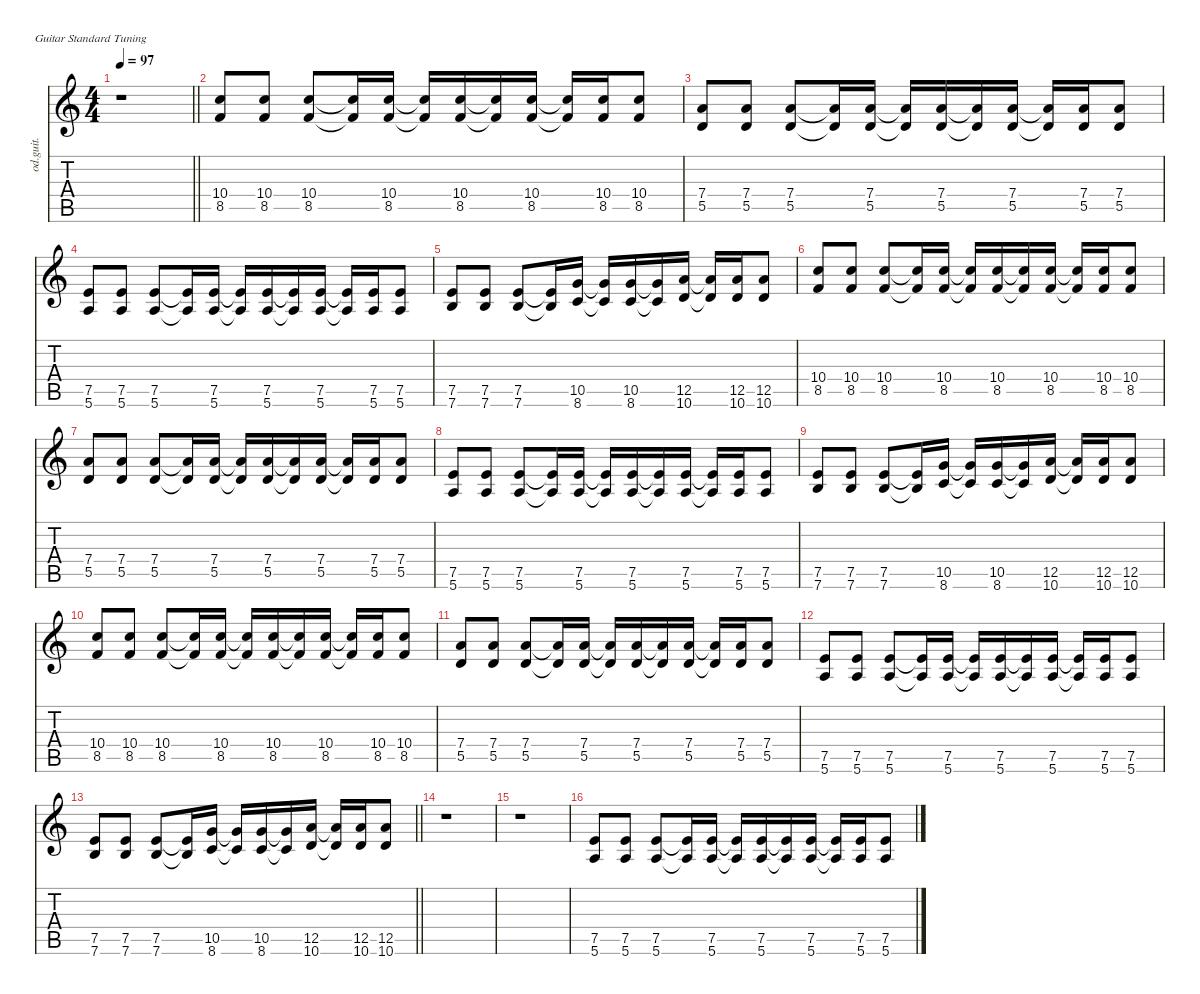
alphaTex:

\defaultSystemsLayout 4
\hideDynamics
\bracketExtendMode nobrackets
\track ("Overdriven Guitar" "od.guit.") {instrument overdrivenguitar}
\staff {score tabs}
\tuning (E4 B3 G3 D3 A2 E2)
\ts (4 4)
\tempo 97
\clef g2
\barLineRight lightlight
\ks c
r.1{dy mf beam Down} |
(8.5 10.4).8{beam Up} (8.5 10.4).8{beam Up} (8.5 10.4).8{beam Up} (8.5{t} 10.4{t}).16{beam Up} (8.5 10.4).16{beam Up} (10.4{t} 8.5{t}).16{beam Up} (8.5 10.4).16{beam Up} (10.4{t} 8.5{t}).16{beam Up} (8.5 10.4).16{beam Up} (10.4{t} 8.5{t}).16{beam Up} (8.5 10.4).16{beam Up} (8.5 10.4).8{beam Up} |
(5.5 7.4).8{beam Up} (5.5 7.4).8{beam Up} (5.5 7.4).8{beam Up} (5.5{t} 7.4{t}).16{beam Up} (5.5 7.4).16{beam Up} (7.4{t} 5.5{t}).16{beam Up} (5.5 7.4).16{beam Up} (7.4{t} 5.5{t}).16{beam Up} (5.5 7.4).16{beam Up} (7.4{t} 5.5{t}).16{beam Up} (5.5 7.4).16{beam Up} (5.5 7.4).8{beam Up} |
(5.6 7.5).8{beam Up} (5.6 7.5).8{beam Up} (5.6 7.5).8{beam Up} (5.6{t} 7.5{t}).16{beam Up} (5.6 7.5).16{beam Up} (5.6{t} 7.5{t}).16{beam Up} (5.6 7.5).16{beam Up} (5.6{t} 7.5{t}).16{beam Up} (5.6 7.5).16{beam Up} (5.6{t} 7.5{t}).16{beam Up} (5.6 7.5).16{beam Up} (5.6 7.5).8{beam Up} |
(7.6 7.5).8{beam Up} (7.6 7.5).8{beam Up} (7.6 7.5).8{beam Up} (7.6{t} 7.5{t}).16{beam Up} (8.6 10.5).16{beam Up} (8.6{t} 10.5{t}).16{beam Up} (8.6 10.5).16{beam Up} (8.6{t} 10.5{t}).16{beam Up} (10.6 12.5).16{beam Up} (10.6{t} 12.5{t}).16{beam Up} (10.6 12.5).16{beam Up} (10.6 12.5).8{beam Up} |
(8.5 10.4).8{beam Up} (8.5 10.4).8{beam Up} (8.5 10.4).8{beam Up} (8.5{t} 10.4{t}).16{beam Up} (8.5 10.4).16{beam Up} (10.4{t} 8.5{t}).16{beam Up} (8.5 10.4).16{beam Up} (10.4{t} 8.5{t}).16{beam Up} (8.5 10.4).16{beam Up} (10.4{t} 8.5{t}).16{beam Up} (8.5 10.4).16{beam Up} (8.5 10.4).8{beam Up} |
(5.5 7.4).8{beam Up} (5.5 7.4).8{beam Up} (5.5 7.4).8{beam Up} (5.5{t} 7.4{t}).16{beam Up} (5.5 7.4).16{beam Up} (7.4{t} 5.5{t}).16{beam Up} (5.5 7.4).16{beam Up} (7.4{t} 5.5{t}).16{beam Up} (5.5 7.4).16{beam Up} (7.4{t} 5.5{t}).16{beam Up} (5.5 7.4).16{beam Up} (5.5 7.4).8{beam Up} |
(5.6 7.5).8{beam Up} (5.6 7.5).8{beam Up} (5.6 7.5).8{beam Up} (5.6{t} 7.5{t}).16{beam Up} (5.6 7.5).16{beam Up} (5.6{t} 7.5{t}).16{beam Up} (5.6 7.5).16{beam Up} (5.6{t} 7.5{t}).16{beam Up} (5.6 7.5).16{beam Up} (5.6{t} 7.5{t}).16{beam Up} (5.6 7.5).16{beam Up} (5.6 7.5).8{beam Up} |
(7.6 7.5).8{beam Up} (7.6 7.5).8{beam Up} (7.6 7.5).8{beam Up} (7.6{t} 7.5{t}).16{beam Up} (8.6 10.5).16{beam Up} (8.6{t} 10.5{t}).16{beam Up} (8.6 10.5).16{beam Up} (8.6{t} 10.5{t}).16{beam Up} (10.6 12.5).16{beam Up} (10.6{t} 12.5{t}).16{beam Up} (10.6 12.5).16{beam Up} (10.6 12.5).8{beam Up} |
(8.5 10.4).8{beam Up} (8.5 10.4).8{beam Up} (8.5 10.4).8{beam Up} (8.5{t} 10.4{t}).16{beam Up} (8.5 10.4).16{beam Up} (10.4{t} 8.5{t}).16{beam Up} (8.5 10.4).16{beam Up} (10.4{t} 8.5{t}).16{beam Up} (8.5 10.4).16{beam Up} (10.4{t} 8.5{t}).16{beam Up} (8.5 10.4).16{beam Up} (8.5 10.4).8{beam Up} |
(5.5 7.4).8{beam Up} (5.5 7.4).8{beam Up} (5.5 7.4).8{beam Up} (5.5{t} 7.4{t}).16{beam Up} (5.5 7.4).16{beam Up} (7.4{t} 5.5{t}).16{beam Up} (5.5 7.4).16{beam Up} (7.4{t} 5.5{t}).16{beam Up} (5.5 7.4).16{beam Up} (7.4{t} 5.5{t}).16{beam Up} (5.5 7.4).16{beam Up} (5.5 7.4).8{beam Up} |
(5.6 7.5).8{beam Up} (5.6 7.5).8{beam Up} (5.6 7.5).8{beam Up} (5.6{t} 7.5{t}).16{beam Up} (5.6 7.5).16{beam Up} (5.6{t} 7.5{t}).16{beam Up} (5.6 7.5).16{beam Up} (5.6{t} 7.5{t}).16{beam Up} (5.6 7.5).16{beam Up} (5.6{t} 7.5{t}).16{beam Up} (5.6 7.5).16{beam Up} (5.6 7.5).8{beam Up} |
\barLineRight lightlight
(7.6 7.5).8{beam Up} (7.6 7.5).8{beam Up} (7.6 7.5).8{beam Up} (7.6{t} 7.5{t}).16{beam Up} (8.6 10.5).16{beam Up} (8.6{t} 10.5{t}).16{beam Up} (8.6 10.5).16{beam Up} (8.6{t} 10.5{t}).16{beam Up} (10.6 12.5).16{beam Up} (10.6{t} 12.5{t}).16{beam Up} (10.6 12.5).16{beam Up} (10.6 12.5).8{beam Up} |
r.1{beam Down} |
r.1{beam Down} |
(5.6 7.5).8{beam Up} (5.6 7.5).8{beam Up} (5.6 7.5).8{beam Up} (5.6{t} 7.5{t}).16{beam Up} (5.6 7.5).16{beam Up} (5.6{t} 7.5{t}).16{beam Up} (5.6 7.5).16{beam Up} (5.6{t} 7.5{t}).16{beam Up} (5.6 7.5).16{beam Up} (5.6{t} 7.5{t}).16{beam Up} (5.6 7.5).16{beam Up} (5.6 7.5).8{beam Up}
